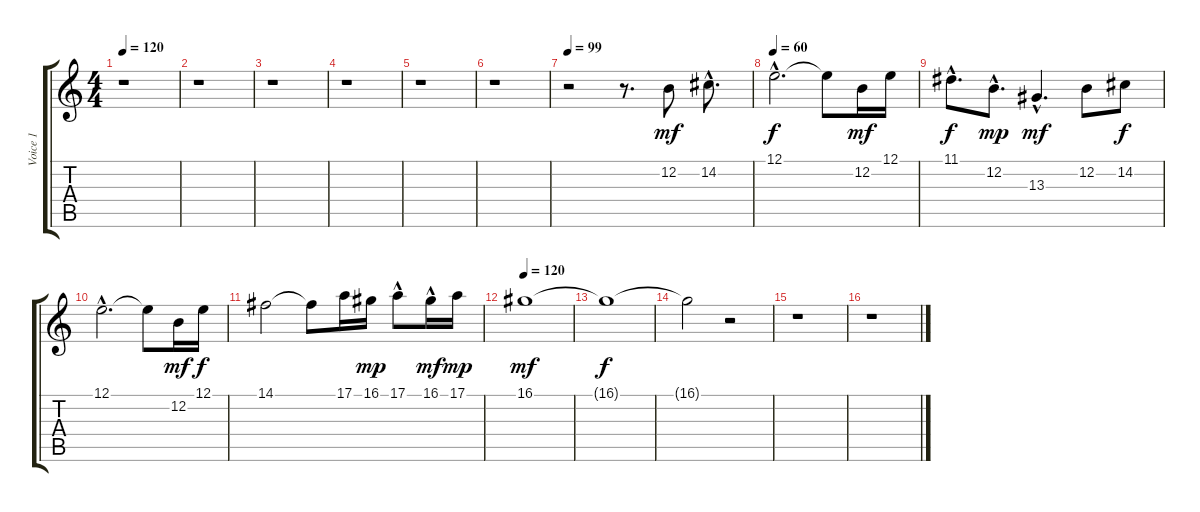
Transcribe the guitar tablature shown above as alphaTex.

\track ("Voice 1" "Voice 1") {instrument choiraahs}
\staff {score tabs}
\tuning (E4 B3 G3 D3 A2 E2) {hide}
\ts (4 4)
\tempo 120
\clef g2
\ks c
r.1{dy f} |
r.1 |
r.1 |
r.1 |
r.1 |
r.1 |
\tempo 99
r.2 r.8{d} 12.2.8{dy mf} 14.2{hac}.8{d} |
\tempo 60
12.1{hac}.2{d dy f} 12.1{t}.8 12.2.16{dy mf} 12.1.16 |
11.1{hac}.8{d dy f} 12.2{hac}.8{d dy mp} 13.3{hac}.4{d dy mf} 12.2.8 14.2.8{dy f} |
12.1{hac}.2{d} 12.1{t}.8 12.2.16{dy mf} 12.1.16{dy f} |
14.1.2 14.1{t}.8 17.1.16 16.1.16{dy mp} 17.1{hac}.8 16.1{hac}.16{dy mf} 17.1.16{dy mp} |
\tempo 120
16.1.1{dy mf} |
16.1{t}.1{dy f} |
16.1{t}.2 r.2 |
r.1 |
r.1
